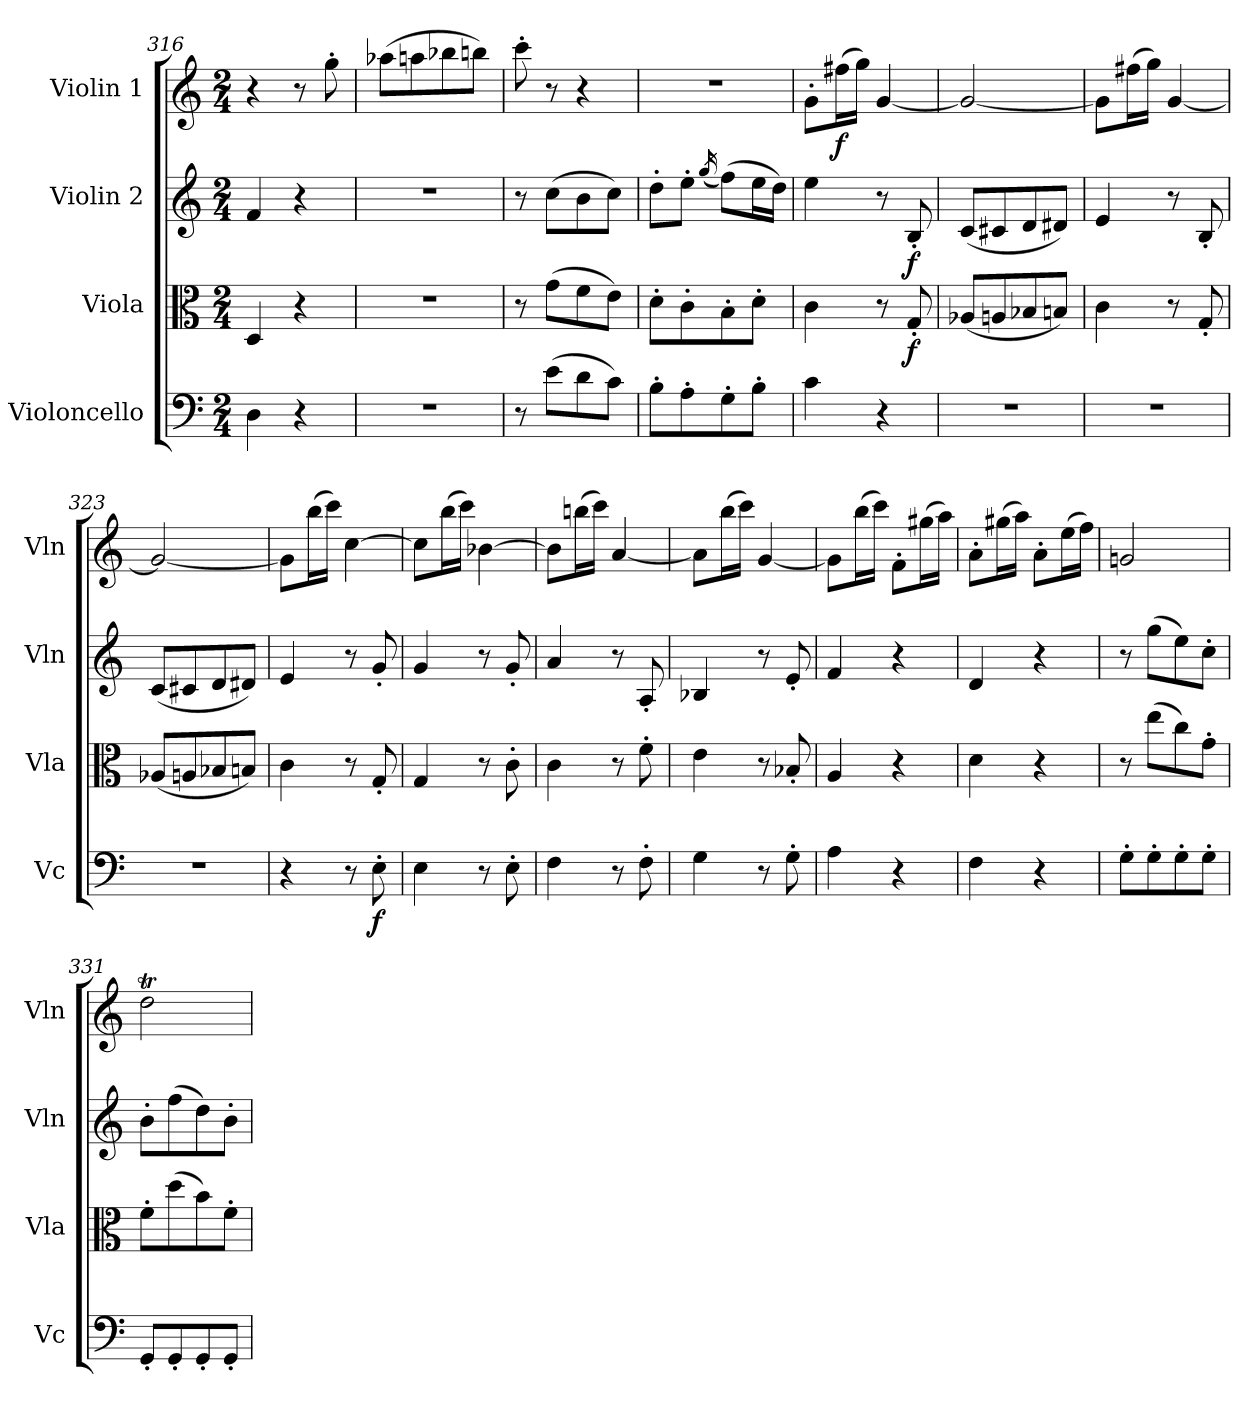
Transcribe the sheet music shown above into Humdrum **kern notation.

**kern	**dynam	**kern	**dynam	**kern	**dynam	**kern	**dynam
*part4	*part4	*part3	*part3	*part2	*part2	*part1	*part1
*staff4	*staff4	*staff3	*staff3	*staff2	*staff2	*staff1	*staff1
*I"Violoncello	*	*I"Viola	*	*I"Violin 2	*	*I"Violin 1	*
*I'Vc	*	*I'Vla	*	*I'Vln	*	*I'Vln	*
*clefF4	*	*clefC3	*	*clefG2	*	*clefG2	*
*k[]	*	*k[]	*	*k[]	*	*k[]	*
*M2/4	*	*M2/4	*	*M2/4	*	*M2/4	*
=316	=316	=316	=316	=316	=316	=316	=316
4D\	.	4D/	.	4f/	.	4r	.
4r	.	4r	.	4r	.	8r	.
.	.	.	.	.	.	8gg'\	.
=317	=317	=317	=317	=317	=317	=317	=317
2r	.	2r	.	2r	.	(>8aa-X\L	.
.	.	.	.	.	.	8aan\	.
.	.	.	.	.	.	8bb-X\	.
.	.	.	.	.	.	8bbn\J)	.
=318	=318	=318	=318	=318	=318	=318	=318
8r	.	8r	.	8r	.	8ccc'\	.
(>8e\L	.	(>8g\L	.	(>8cc\L	.	8r	.
8d\	.	8f\	.	8b\	.	4r	.
8c\J)	.	8e\J)	.	8cc\J)	.	.	.
!!LO:LB:g=z
=319	=319	=319	=319	=319	=319	=319	=319
8B'\L	.	8d'\L	.	8dd'\L	.	2r	.
8A'\	.	8c'\	.	8ee'\J	.	.	.
.	.	.	.	(<16qgg/	.	.	.
8G'\	.	8B'\	.	(>8ff\L)	.	.	.
8B'\J	.	8d'\J	.	16ee\L	.	.	.
.	.	.	.	16dd\JJ)	.	.	.
=320	=320	=320	=320	=320	=320	=320	=320
4c\	.	4c\	.	4ee\	.	8g'\L	.
!	!	!	!	!	!	!	!LO:DY:b
.	.	.	.	.	.	(>16ff#X\L	f
.	.	.	.	.	.	16gg\JJ)	.
4r	.	8r	.	8r	.	[4g/	.
!	!	!	!LO:DY:b	!	!LO:DY:b	!	!
.	.	8G'/	f	8B'/	f	.	.
=321	=321	=321	=321	=321	=321	=321	=321
2r	.	(<8A-X/L	.	(<8c/L	.	2g/_	.
.	.	8An/	.	8c#X/	.	.	.
.	.	8B-X/	.	8d/	.	.	.
.	.	8Bn/J)	.	8d#X/J)	.	.	.
=322	=322	=322	=322	=322	=322	=322	=322
2r	.	4c\	.	4e/	.	8g\L]	.
.	.	.	.	.	.	(>16ff#X\L	.
.	.	.	.	.	.	16gg\JJ)	.
.	.	8r	.	8r	.	[4g/	.
.	.	8G'/	.	8B'/	.	.	.
=323	=323	=323	=323	=323	=323	=323	=323
2r	.	(<8A-X/L	.	(<8c/L	.	2g/_	.
.	.	8An/	.	8c#X/	.	.	.
.	.	8B-X/	.	8d/	.	.	.
.	.	8Bn/J)	.	8d#X/J)	.	.	.
=324	=324	=324	=324	=324	=324	=324	=324
4r	.	4c\	.	4e/	.	8g\L]	.
.	.	.	.	.	.	(>16bb\L	.
.	.	.	.	.	.	16ccc\JJ)	.
8r	.	8r	.	8r	.	[4cc\	.
!	!LO:DY:b	!	!	!	!	!	!
8E'\	f	8G'/	.	8g'/	.	.	.
!!LO:LB:g=z
=325	=325	=325	=325	=325	=325	=325	=325
4E\	.	4G/	.	4g/	.	8cc\L]	.
.	.	.	.	.	.	(>16bb\L	.
.	.	.	.	.	.	16ccc\JJ)	.
8r	.	8r	.	8r	.	[4b-X\	.
8E'\	.	8c'\	.	8g'/	.	.	.
=326	=326	=326	=326	=326	=326	=326	=326
4F\	.	4c\	.	4a/	.	8b-\L]	.
.	.	.	.	.	.	(>16bbn\L	.
.	.	.	.	.	.	16ccc\JJ)	.
8r	.	8r	.	8r	.	[4a/	.
8F'\	.	8f'\	.	8A'/	.	.	.
=327	=327	=327	=327	=327	=327	=327	=327
4G\	.	4e\	.	4B-X/	.	8a\L]	.
.	.	.	.	.	.	(>16bb\L	.
.	.	.	.	.	.	16ccc\JJ)	.
8r	.	8r	.	8r	.	[4g/	.
8G'\	.	8B-X'/	.	8e'/	.	.	.
=328	=328	=328	=328	=328	=328	=328	=328
4A\	.	4A/	.	4f/	.	8g\L]	.
.	.	.	.	.	.	(>16bb\L	.
.	.	.	.	.	.	16ccc\JJ)	.
4r	.	4r	.	4r	.	8f'\L	.
.	.	.	.	.	.	(>16gg#X\L	.
.	.	.	.	.	.	16aa\JJ)	.
=329	=329	=329	=329	=329	=329	=329	=329
4F\	.	4d\	.	4d/	.	8a'\L	.
.	.	.	.	.	.	(>16gg#X\L	.
.	.	.	.	.	.	16aa\JJ)	.
4r	.	4r	.	4r	.	8a'\L	.
.	.	.	.	.	.	(>16ee\L	.
.	.	.	.	.	.	16ff\JJ)	.
=330	=330	=330	=330	=330	=330	=330	=330
8G'\L	.	8r	.	8r	.	2gn/	.
8G'\	.	(>8ee\L	.	(>8gg\L	.	.	.
8G'\	.	8cc\)	.	8ee\)	.	.	.
8G'\J	.	8g'\J	.	8cc'\J	.	.	.
!!LO:PB:g=z
=331	=331	=331	=331	=331	=331	=331	=331
8GG'/L	.	8f'\L	.	8b'\L	.	2ddT\	.
8GG'/	.	(>8dd\	.	(>8ff\	.	.	.
8GG'/	.	8b\)	.	8dd\)	.	.	.
8GG'/J	.	8f'\J	.	8b'\J	.	.	.
=	=	=	=	=	=	=	=
*-	*-	*-	*-	*-	*-	*-	*-
